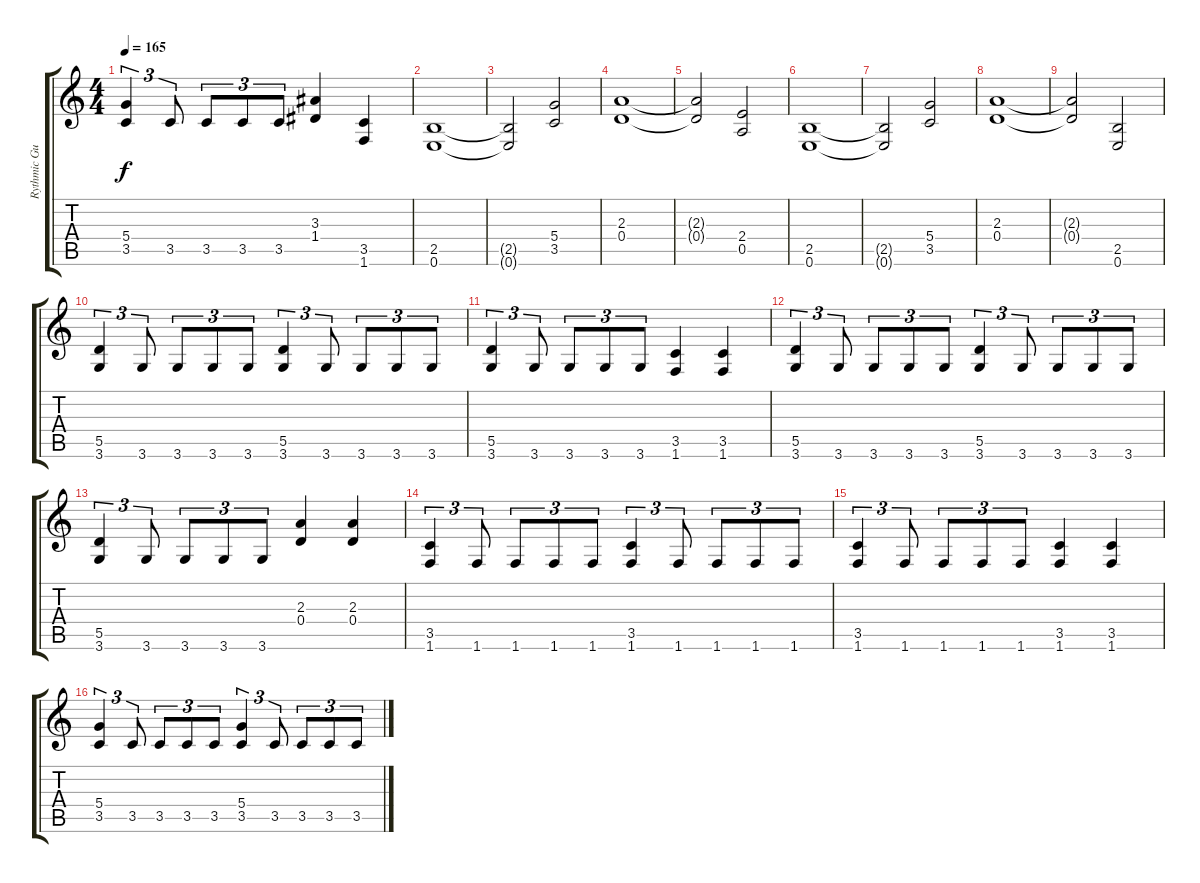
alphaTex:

\track ("Rythmic Guitar" "Rythmic Gu") {instrument overdrivenguitar}
\staff {score tabs}
\tuning (E4 B3 G3 D3 A2 E2) {hide}
\ts (4 4)
\tempo 165
\clef g2
\ks c
(5.4 3.5).4{tu (3 2) dy f} 3.5.8{tu (3 2)} 3.5.8{tu (3 2)} 3.5.8{tu (3 2)} 3.5.8{tu (3 2)} (3.3 1.4).4 (3.5 1.6).4 |
(2.5 0.6).1 |
(2.5{t} 0.6{t}).2 (5.4 3.5).2 |
(2.3 0.4).1 |
(2.3{t} 0.4{t}).2 (2.4 0.5).2 |
(2.5 0.6).1 |
(2.5{t} 0.6{t}).2 (5.4 3.5).2 |
(2.3 0.4).1 |
(2.3{t} 0.4{t}).2 (2.5 0.6).2 |
(5.5 3.6).4{tu (3 2)} 3.6.8{tu (3 2)} 3.6.8{tu (3 2)} 3.6.8{tu (3 2)} 3.6.8{tu (3 2)} (5.5 3.6).4{tu (3 2)} 3.6.8{tu (3 2)} 3.6.8{tu (3 2)} 3.6.8{tu (3 2)} 3.6.8{tu (3 2)} |
(5.5 3.6).4{tu (3 2)} 3.6.8{tu (3 2)} 3.6.8{tu (3 2)} 3.6.8{tu (3 2)} 3.6.8{tu (3 2)} (3.5 1.6).4 (3.5 1.6).4 |
(5.5 3.6).4{tu (3 2)} 3.6.8{tu (3 2)} 3.6.8{tu (3 2)} 3.6.8{tu (3 2)} 3.6.8{tu (3 2)} (5.5 3.6).4{tu (3 2)} 3.6.8{tu (3 2)} 3.6.8{tu (3 2)} 3.6.8{tu (3 2)} 3.6.8{tu (3 2)} |
(5.5 3.6).4{tu (3 2)} 3.6.8{tu (3 2)} 3.6.8{tu (3 2)} 3.6.8{tu (3 2)} 3.6.8{tu (3 2)} (2.3 0.4).4 (2.3 0.4).4 |
(3.5 1.6).4{tu (3 2)} 1.6.8{tu (3 2)} 1.6.8{tu (3 2)} 1.6.8{tu (3 2)} 1.6.8{tu (3 2)} (3.5 1.6).4{tu (3 2)} 1.6.8{tu (3 2)} 1.6.8{tu (3 2)} 1.6.8{tu (3 2)} 1.6.8{tu (3 2)} |
(3.5 1.6).4{tu (3 2)} 1.6.8{tu (3 2)} 1.6.8{tu (3 2)} 1.6.8{tu (3 2)} 1.6.8{tu (3 2)} (3.5 1.6).4 (3.5 1.6).4 |
(5.4 3.5).4{tu (3 2)} 3.5.8{tu (3 2)} 3.5.8{tu (3 2)} 3.5.8{tu (3 2)} 3.5.8{tu (3 2)} (5.4 3.5).4{tu (3 2)} 3.5.8{tu (3 2)} 3.5.8{tu (3 2)} 3.5.8{tu (3 2)} 3.5.8{tu (3 2)}
